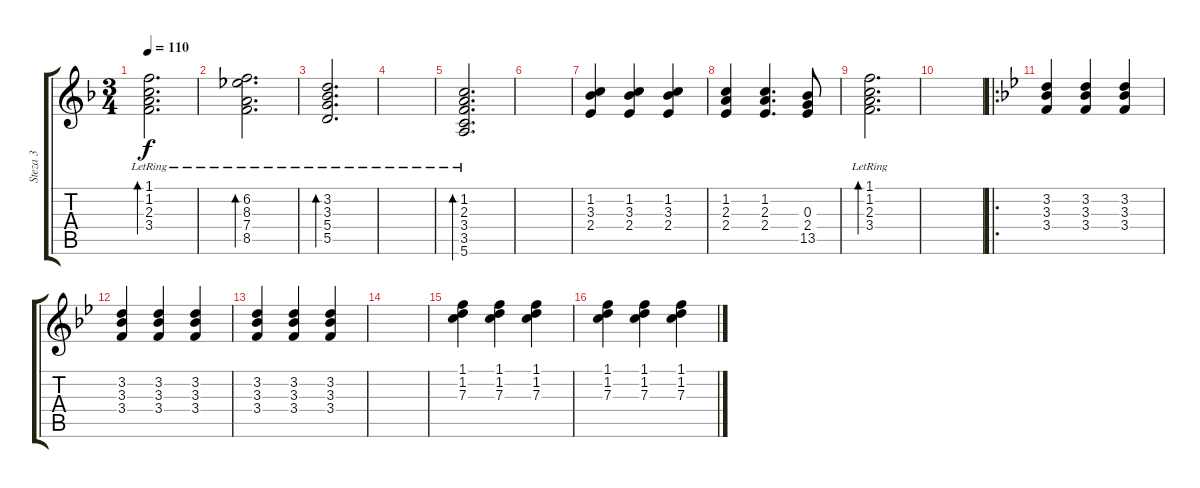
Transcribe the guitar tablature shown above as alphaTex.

\track ("Steza 3" "Steza 3") {instrument acousticguitarsteel}
\staff {score tabs}
\tuning (E4 B3 G3 D3 A2 E2) {hide}
\ts (3 4)
\tempo 110
\clef g2
\ks f
(1.1 1.2{lr} 2.3 3.4).2{d bd 480 dy f} |
(6.2{lr} 8.3 7.4 8.5{lr}).2{d bd 480} |
(3.2 3.3{lr} 5.4{lr} 5.5{lr}).2{d bd 480} |
|
(1.2{lr} 2.3 3.4 3.5 5.6).2{d bd 480} |
|
(1.2 3.3 2.4).4 (1.2 3.3 2.4).4 (1.2 3.3 2.4).4 |
(1.2 2.3 2.4).4 (1.2 2.3 2.4).4{d} (0.3 2.4 13.5).8 |
(1.1 1.2{lr} 2.3 3.4).2{d bd 480} |
|
\ro
\ks bb
(3.2 3.3 3.4).4 (3.2 3.3 3.4).4 (3.2 3.3 3.4).4 |
(3.2 3.3 3.4).4 (3.2 3.3 3.4).4 (3.2 3.3 3.4).4 |
(3.2 3.3 3.4).4 (3.2 3.3 3.4).4 (3.2 3.3 3.4).4 |
|
(1.1 1.2 7.3).4 (1.1 1.2 7.3).4 (1.1 1.2 7.3).4 |
(1.1 1.2 7.3).4 (1.1 1.2 7.3).4 (1.1 1.2 7.3).4
